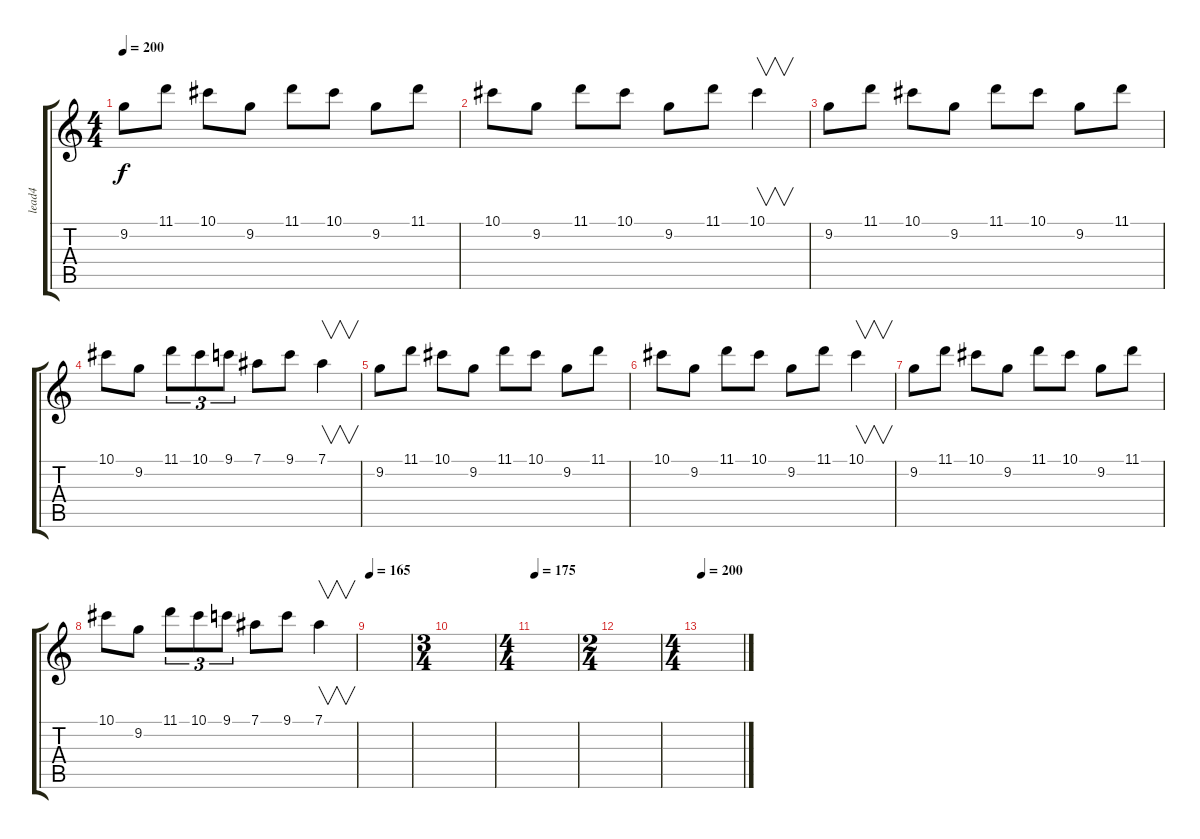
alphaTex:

\track ("lead4" "lead4") {instrument distortionguitar}
\staff {score tabs}
\tuning (Eb4 Bb3 Gb3 Db3 Ab2 Eb2) {hide}
\ts (4 4)
\tempo 200
\clef g2
\ks c
9.2.8{dy f instrument distortionguitar} 11.1.8 10.1.8 9.2.8 11.1.8 10.1.8 9.2.8 11.1.8 |
10.1.8 9.2.8 11.1.8 10.1.8 9.2.8 11.1.8 10.1.4{v} |
9.2.8 11.1.8 10.1.8 9.2.8 11.1.8 10.1.8 9.2.8 11.1.8 |
10.1.8 9.2.8 11.1.8{tu (3 2)} 10.1.8{tu (3 2)} 9.1.8{tu (3 2)} 7.1.8 9.1.8 7.1.4{v} |
9.2.8 11.1.8 10.1.8 9.2.8 11.1.8 10.1.8 9.2.8 11.1.8 |
10.1.8 9.2.8 11.1.8 10.1.8 9.2.8 11.1.8 10.1.4{v} |
9.2.8 11.1.8 10.1.8 9.2.8 11.1.8 10.1.8 9.2.8 11.1.8 |
10.1.8 9.2.8 11.1.8{tu (3 2)} 10.1.8{tu (3 2)} 9.1.8{tu (3 2)} 7.1.8 9.1.8 7.1.4{v} |
\tempo 165
|
\ts (3 4)
|
\ts (4 4)
\tempo 175
|
\ts (2 4)
|
\ts (4 4)
\tempo 200
